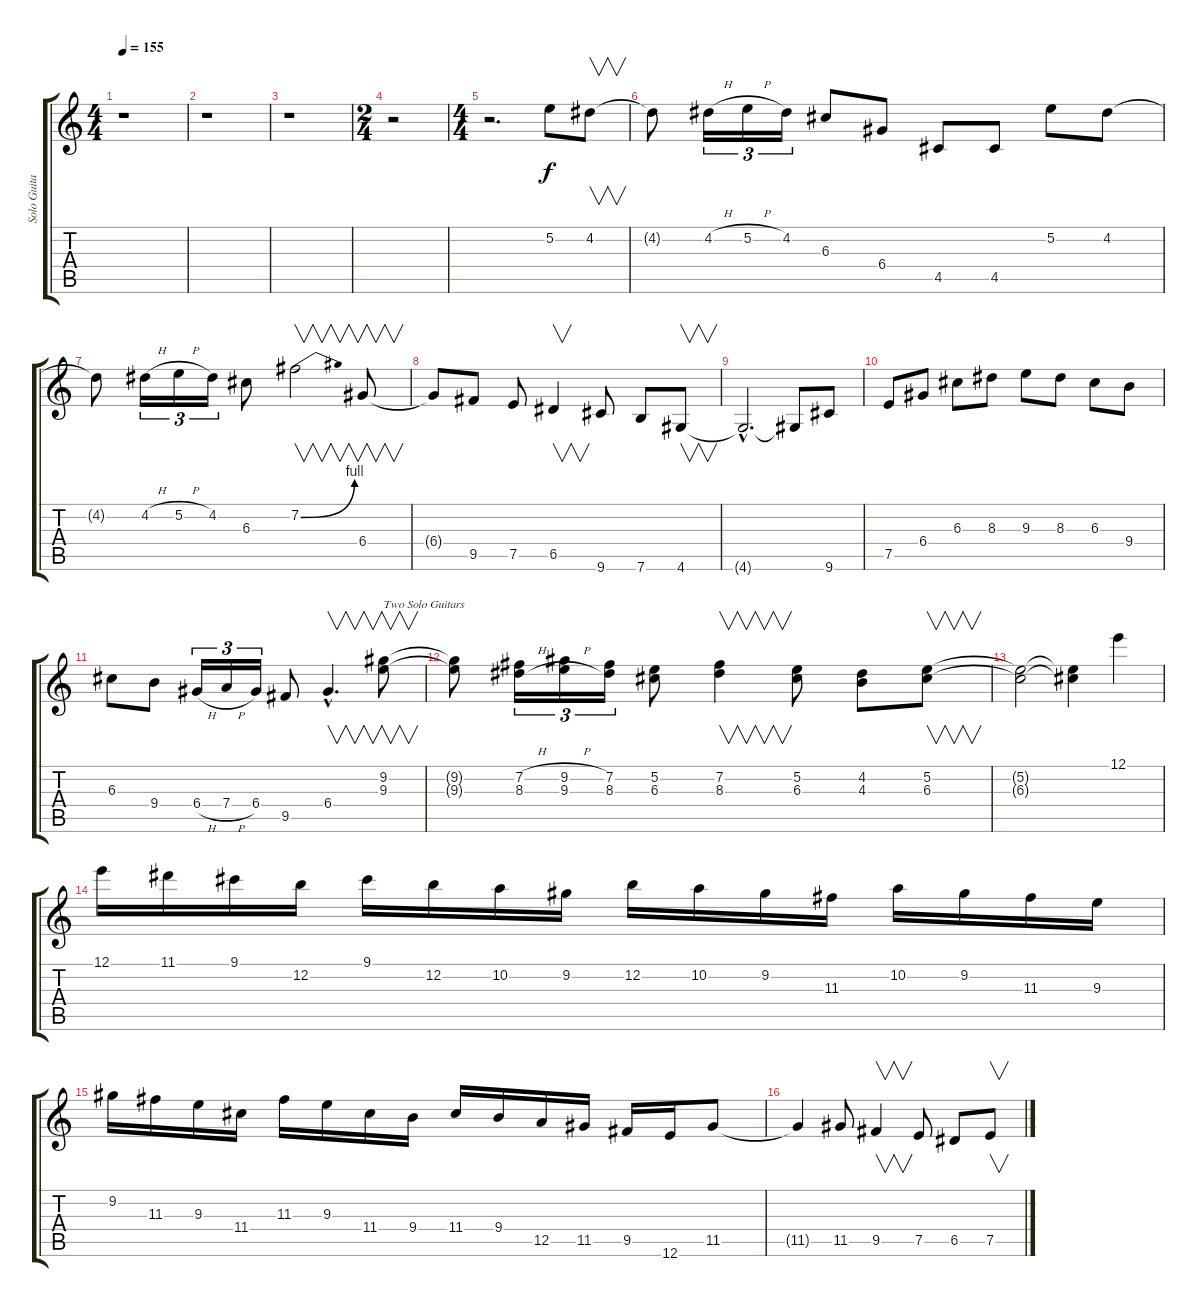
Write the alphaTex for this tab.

\track ("Solo Guitar" "Solo Guita") {instrument overdrivenguitar}
\staff {score tabs}
\tuning (E4 B3 G3 D3 A2 E2) {hide}
\ts (4 4)
\tempo 155
\clef g2
\ks c
r.1{dy f} |
r.1 |
r.1 |
\ts (2 4)
r.2 |
\ts (4 4)
r.2{d} 5.2.8 4.2.8{v} |
4.2{t}.8 4.2{h}.16{tu (3 2)} 5.2{h}.16{tu (3 2)} 4.2.16{tu (3 2)} 6.3.8 6.4.8 4.5.8 4.5.8 5.2.8 4.2.8 |
4.2{t}.8 4.2{h}.16{tu (3 2)} 5.2{h}.16{tu (3 2)} 4.2.16{tu (3 2)} 6.3.8 7.2{be (bend 0 0 60 4)}.2{v} 6.4.8{v} |
6.4{t}.8 9.5.8 7.5.8 6.5.4{v} 9.6.8 7.6.8 4.6.8{v} |
4.6{hac t}.2{d} 4.6{t}.8 9.6.8 |
7.5.8 6.4.8 6.3.8 8.3.8 9.3.8 8.3.8 6.3.8 9.4.8 |
6.3.8 9.4.8 6.4{h}.16{tu (3 2)} 7.4{h}.16{tu (3 2)} 6.4.16{tu (3 2)} 9.5.8 6.4{hac}.4{v d} (9.2 9.3).8{v txt "Two Solo Guitars"} |
(9.2{t} 9.3{t}).8 (7.2{h} 8.3{h}).16{tu (3 2)} (9.2{h} 9.3{h}).16{tu (3 2)} (7.2 8.3).16{tu (3 2)} (5.2 6.3).8 (7.2 8.3).4{v} (5.2 6.3).8 (4.2 4.3).8 (5.2 6.3).8{v} |
(5.2{t} 6.3{t}).2 (5.2{t} 6.3{t}).4 12.1.4 |
12.1.16 11.1.16 9.1.16 12.2.16 9.1.16 12.2.16 10.2.16 9.2.16 12.2.16 10.2.16 9.2.16 11.3.16 10.2.16 9.2.16 11.3.16 9.3.16 |
9.2.16 11.3.16 9.3.16 11.4.16 11.3.16 9.3.16 11.4.16 9.4.16 11.4.16 9.4.16 12.5.16 11.5.16 9.5.16 12.6.16 11.5.8 |
11.5{t}.4 11.5.8 9.5.4{v} 7.5.8 6.5.8 7.5.8{v}
